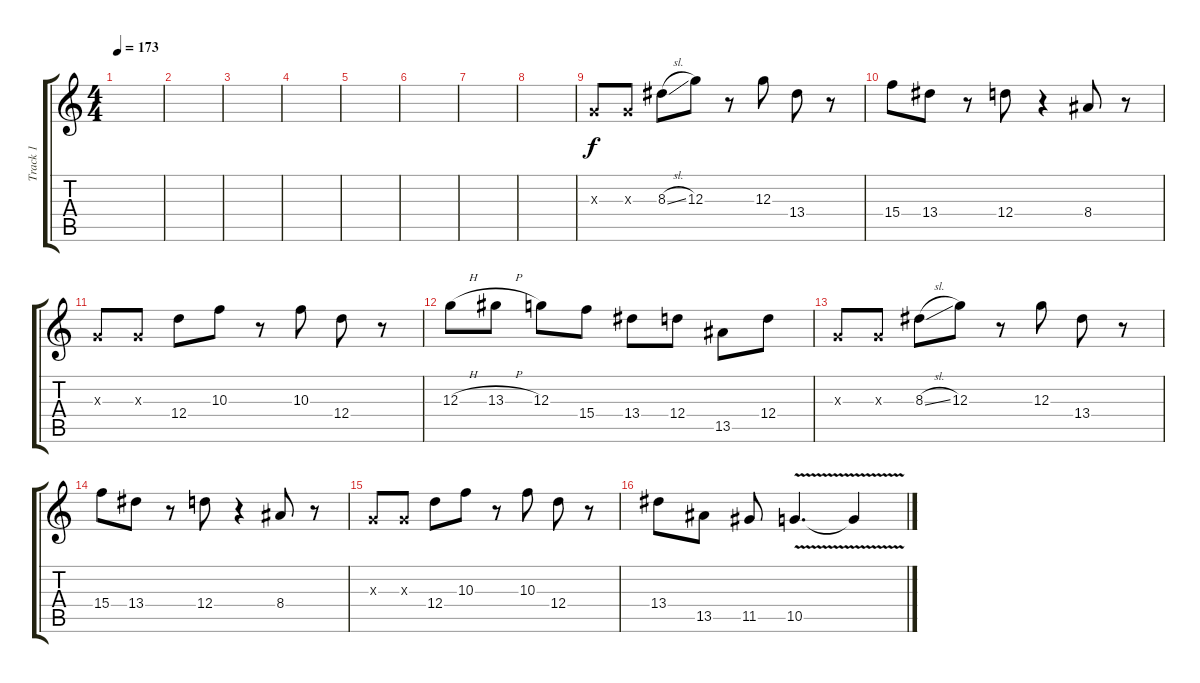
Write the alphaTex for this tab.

\track ("Track 1" "Track 1") {instrument acousticguitarsteel}
\staff {score tabs}
\tuning (E4 B3 G3 D3 A2 E2) {hide}
\ts (4 4)
\tempo 173
\clef g2
\ks c
|
|
|
|
|
|
|
|
0.3{x}.8 0.3{x}.8 8.3{sl}.8 12.3.8 r.8 12.3.8 13.4.8 r.8 |
15.4.8 13.4.8 r.8 12.4.8 r.4 8.4.8 r.8 |
0.3{x}.8 0.3{x}.8 12.4.8 10.3.8 r.8 10.3.8 12.4.8 r.8 |
12.3{h}.8 13.3{h}.8 12.3.8 15.4.8 13.4.8 12.4.8 13.5.8 12.4.8 |
0.3{x}.8 0.3{x}.8 8.3{sl}.8 12.3.8 r.8 12.3.8 13.4.8 r.8 |
15.4.8 13.4.8 r.8 12.4.8 r.4 8.4.8 r.8 |
0.3{x}.8 0.3{x}.8 12.4.8 10.3.8 r.8 10.3.8 12.4.8 r.8 |
13.4.8 13.5.8 11.5.8 10.5{v}.4{d} 10.5{t}.4
